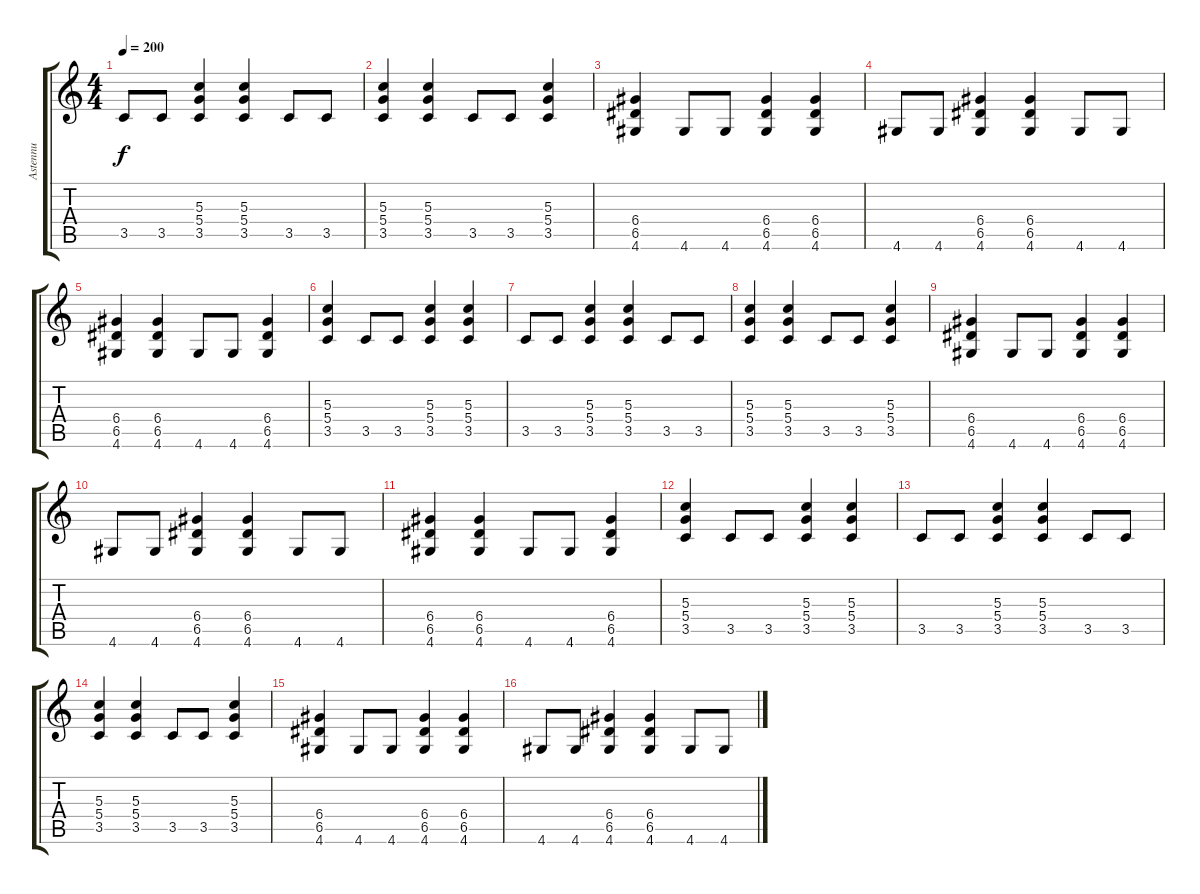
\track ("Astennu" "Astennu") {instrument distortionguitar}
\staff {score tabs}
\tuning (E4 B3 G3 D3 A2 E2) {hide}
\ts (4 4)
\tempo 200
\clef g2
\ks c
3.5.8{dy f} 3.5.8 (5.3 5.4 3.5).4 (5.3 5.4 3.5).4 3.5.8 3.5.8 |
(5.3 5.4 3.5).4 (5.3 5.4 3.5).4 3.5.8 3.5.8 (5.3 5.4 3.5).4 |
(6.4 6.5 4.6).4 4.6.8 4.6.8 (6.4 6.5 4.6).4 (6.4 6.5 4.6).4 |
4.6.8 4.6.8 (6.4 6.5 4.6).4 (6.4 6.5 4.6).4 4.6.8 4.6.8 |
(6.4 6.5 4.6).4 (6.4 6.5 4.6).4 4.6.8 4.6.8 (6.4 6.5 4.6).4 |
(5.3 5.4 3.5).4 3.5.8 3.5.8 (5.3 5.4 3.5).4 (5.3 5.4 3.5).4 |
3.5.8 3.5.8 (5.3 5.4 3.5).4 (5.3 5.4 3.5).4 3.5.8 3.5.8 |
(5.3 5.4 3.5).4 (5.3 5.4 3.5).4 3.5.8 3.5.8 (5.3 5.4 3.5).4 |
(6.4 6.5 4.6).4 4.6.8 4.6.8 (6.4 6.5 4.6).4 (6.4 6.5 4.6).4 |
4.6.8 4.6.8 (6.4 6.5 4.6).4 (6.4 6.5 4.6).4 4.6.8 4.6.8 |
(6.4 6.5 4.6).4 (6.4 6.5 4.6).4 4.6.8 4.6.8 (6.4 6.5 4.6).4 |
(5.3 5.4 3.5).4 3.5.8 3.5.8 (5.3 5.4 3.5).4 (5.3 5.4 3.5).4 |
3.5.8 3.5.8 (5.3 5.4 3.5).4 (5.3 5.4 3.5).4 3.5.8 3.5.8 |
(5.3 5.4 3.5).4 (5.3 5.4 3.5).4 3.5.8 3.5.8 (5.3 5.4 3.5).4 |
(6.4 6.5 4.6).4 4.6.8 4.6.8 (6.4 6.5 4.6).4 (6.4 6.5 4.6).4 |
4.6.8 4.6.8 (6.4 6.5 4.6).4 (6.4 6.5 4.6).4 4.6.8 4.6.8
